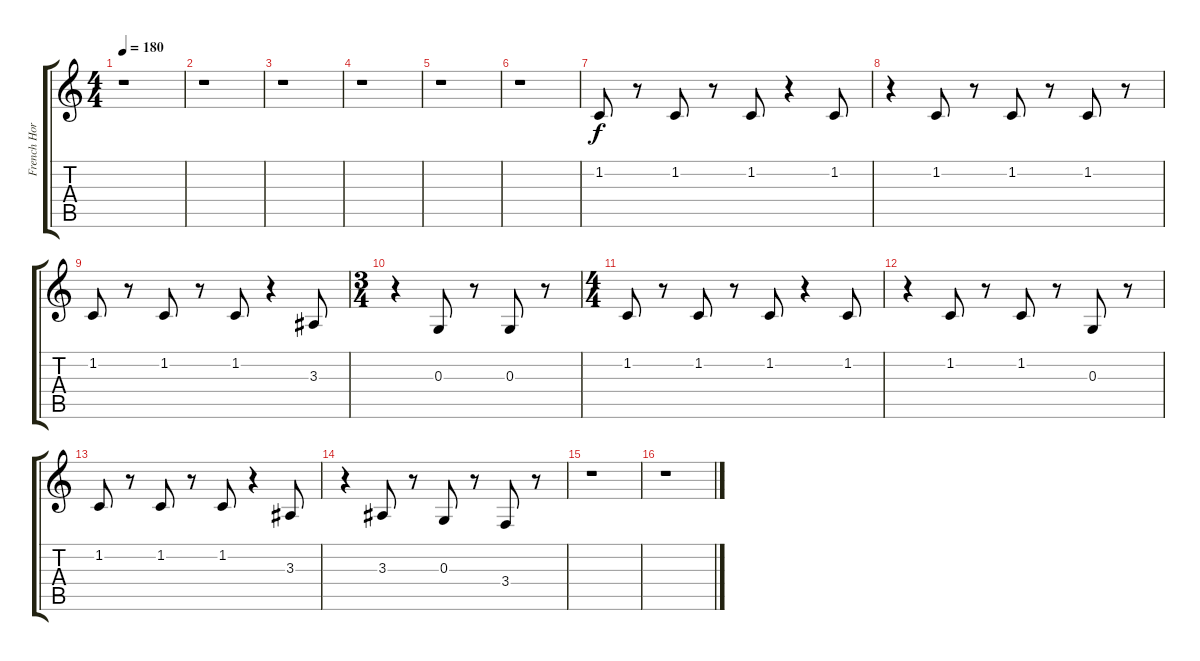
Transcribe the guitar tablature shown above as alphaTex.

\track ("French Horn" "French Hor") {instrument frenchhorn}
\staff {score tabs}
\tuning (E4 B3 G3 D3 A2 E2) {hide}
\ts (4 4)
\tempo 180
\clef g2
\ks c
r.1{dy f} |
r.1 |
r.1 |
r.1 |
r.1 |
r.1 |
1.2.8 r.8 1.2.8 r.8 1.2.8 r.4 1.2.8 |
r.4 1.2.8 r.8 1.2.8 r.8 1.2.8 r.8 |
1.2.8 r.8 1.2.8 r.8 1.2.8 r.4 3.3.8 |
\ts (3 4)
r.4 0.3.8 r.8 0.3.8 r.8 |
\ts (4 4)
1.2.8 r.8 1.2.8 r.8 1.2.8 r.4 1.2.8 |
r.4 1.2.8 r.8 1.2.8 r.8 0.3.8 r.8 |
1.2.8 r.8 1.2.8 r.8 1.2.8 r.4 3.3.8 |
r.4 3.3.8 r.8 0.3.8 r.8 3.4.8 r.8 |
r.1 |
r.1
